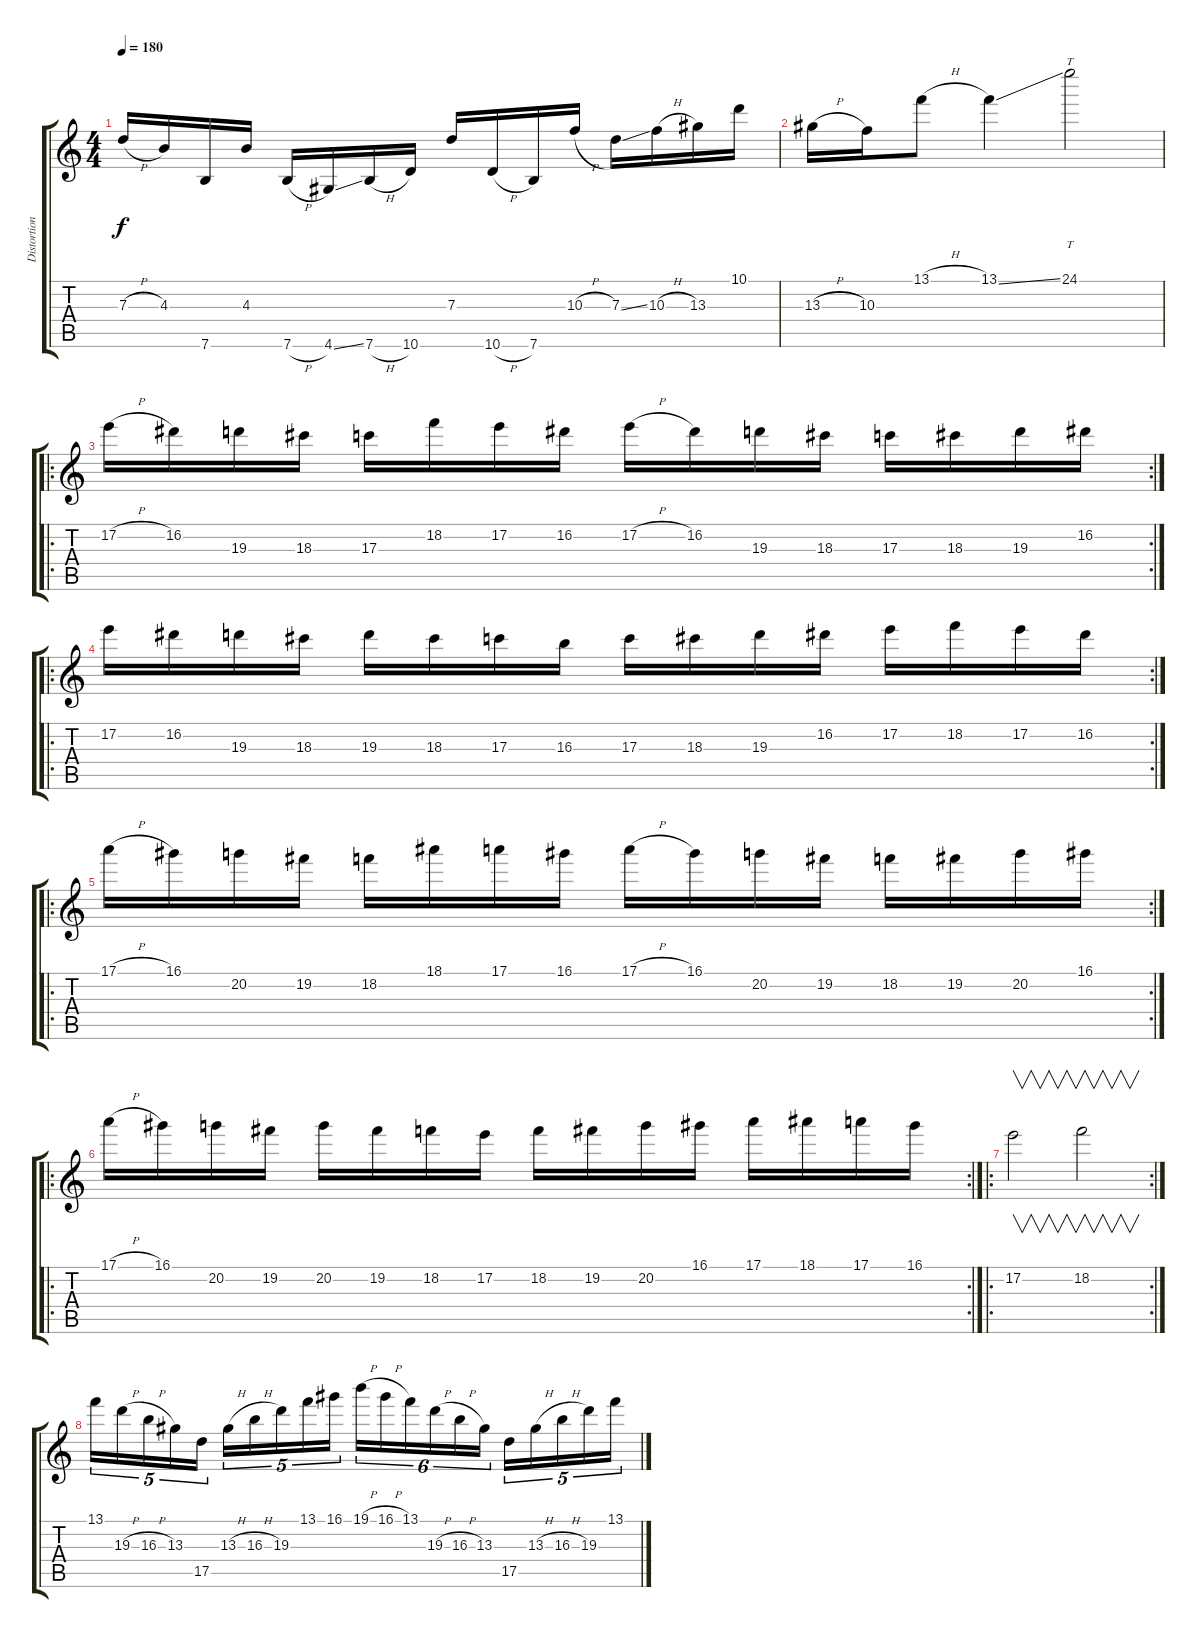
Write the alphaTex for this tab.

\track ("Distortion guitar" "Distortion") {instrument distortionguitar}
\staff {score tabs}
\tuning (E4 B3 G3 D3 A2 E2) {hide}
\ts (4 4)
\tempo 180
\clef g2
\ks c
7.3{h}.16{dy f} 4.3.16 7.6.16 4.3.16 7.6{h}.16 4.6{ss}.16 7.6{h}.16 10.6.16 7.3.16 10.6{h}.16 7.6.16 10.3{h}.16 7.3{ss}.16 10.3{h}.16 13.3.16 10.1.16 |
13.3{h}.16 10.3.16 13.1{h}.8 13.1{ss}.4 24.1.2{tt} |
\ro
\rc 2
17.2{h}.16 16.2.16 19.3.16 18.3.16 17.3.16 18.2.16 17.2.16 16.2.16 17.2{h}.16 16.2.16 19.3.16 18.3.16 17.3.16 18.3.16 19.3.16 16.2.16 |
\ro
\rc 2
17.2.16 16.2.16 19.3.16 18.3.16 19.3.16 18.3.16 17.3.16 16.3.16 17.3.16 18.3.16 19.3.16 16.2.16 17.2.16 18.2.16 17.2.16 16.2.16 |
\ro
\rc 2
17.1{h}.16 16.1.16 20.2.16 19.2.16 18.2.16 18.1.16 17.1.16 16.1.16 17.1{h}.16 16.1.16 20.2.16 19.2.16 18.2.16 19.2.16 20.2.16 16.1.16 |
\ro
\rc 2
17.1{h}.16 16.1.16 20.2.16 19.2.16 20.2.16 19.2.16 18.2.16 17.2.16 18.2.16 19.2.16 20.2.16 16.1.16 17.1.16 18.1.16 17.1.16 16.1.16 |
\ro
\rc 2
17.2.2{v} 18.2.2{v} |
13.1.16{tu (5 4)} 19.3{h}.16{tu (5 4)} 16.3{h}.16{tu (5 4)} 13.3.16{tu (5 4)} 17.5.16{tu (5 4)} 13.3{h}.16{tu (5 4)} 16.3{h}.16{tu (5 4)} 19.3.16{tu (5 4)} 13.1.16{tu (5 4)} 16.1.16{tu (5 4)} 19.1{h}.16{tu (6 4)} 16.1{h}.16{tu (6 4)} 13.1.16{tu (6 4)} 19.3{h}.16{tu (6 4)} 16.3{h}.16{tu (6 4)} 13.3.16{tu (6 4)} 17.5.16{tu (5 4)} 13.3{h}.16{tu (5 4)} 16.3{h}.16{tu (5 4)} 19.3.16{tu (5 4)} 13.1{h}.16{tu (5 4)}
